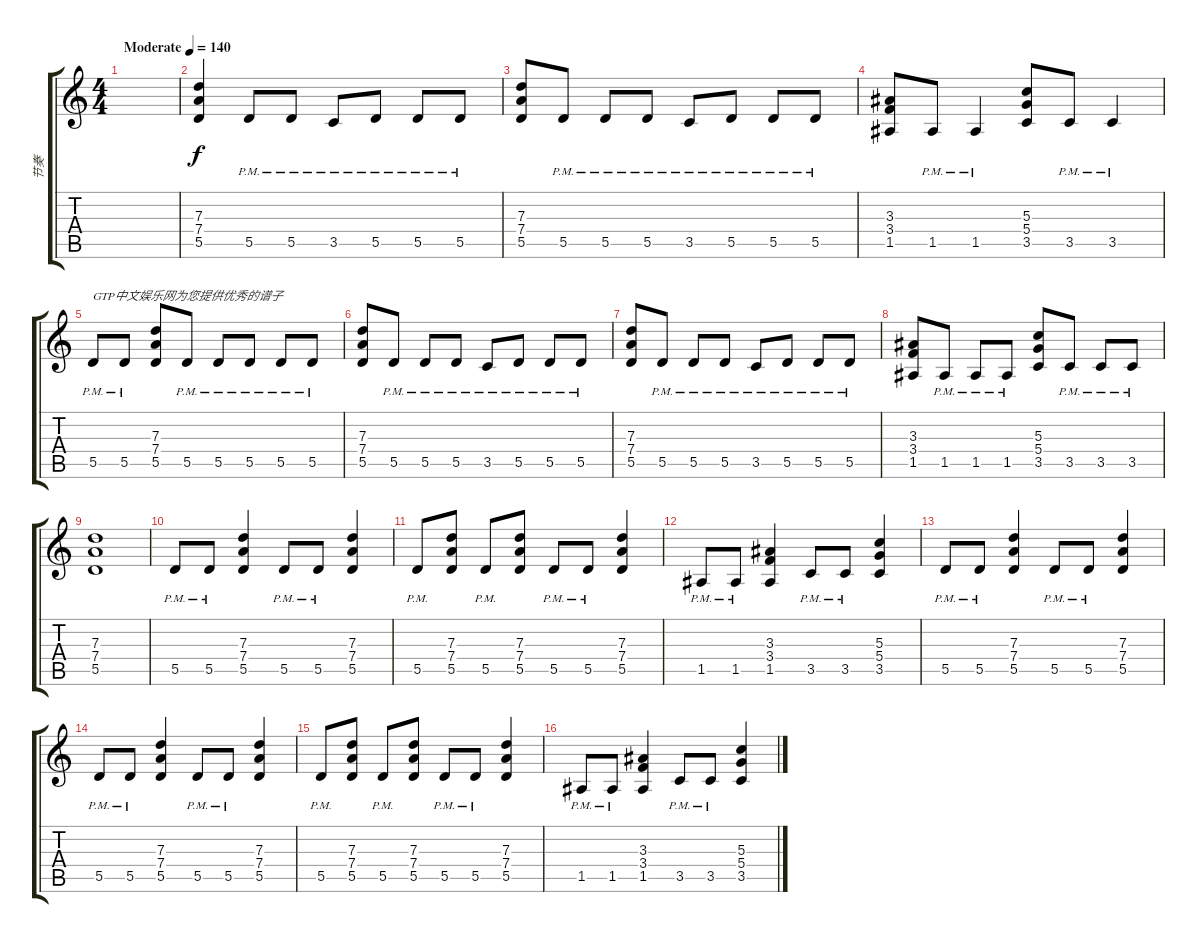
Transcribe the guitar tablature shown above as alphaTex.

\track ("节奏" "节奏") {instrument overdrivenguitar}
\staff {score tabs}
\tuning (E4 B3 G3 D3 A2 E2) {hide}
\ts (4 4)
\tempo (140 "Moderate")
\clef g2
\ks c
|
(7.3 7.4 5.5).4 5.5{pm}.8 5.5{pm}.8 3.5{pm}.8 5.5{pm}.8 5.5{pm}.8 5.5{pm}.8 |
(7.3 7.4 5.5).8 5.5{pm}.8 5.5{pm}.8 5.5{pm}.8 3.5{pm}.8 5.5{pm}.8 5.5{pm}.8 5.5{pm}.8 |
(3.3 3.4 1.5).8 1.5{pm}.8 1.5{pm}.4 (5.3 5.4 3.5).8 3.5{pm}.8 3.5{pm}.4 |
5.5{pm}.8{txt "GTP中文娱乐网为您提供优秀的谱子"} 5.5{pm}.8 (7.3 7.4 5.5).8 5.5{pm}.8 5.5{pm}.8 5.5{pm}.8 5.5{pm}.8 5.5{pm}.8 |
(7.3 7.4 5.5).8 5.5{pm}.8 5.5{pm}.8 5.5{pm}.8 3.5{pm}.8 5.5{pm}.8 5.5{pm}.8 5.5{pm}.8 |
(7.3 7.4 5.5).8 5.5{pm}.8 5.5{pm}.8 5.5{pm}.8 3.5{pm}.8 5.5{pm}.8 5.5{pm}.8 5.5{pm}.8 |
(3.3 3.4 1.5).8 1.5{pm}.8 1.5{pm}.8 1.5{pm}.8 (5.3 5.4 3.5).8 3.5{pm}.8 3.5{pm}.8 3.5{pm}.8 |
(7.3 7.4 5.5).1 |
5.5{pm}.8 5.5{pm}.8 (7.3 7.4 5.5).4 5.5{pm}.8 5.5{pm}.8 (7.3 7.4 5.5).4 |
5.5{pm}.8 (7.3 7.4 5.5).8 5.5{pm}.8 (7.3 7.4 5.5).8 5.5{pm}.8 5.5{pm}.8 (7.3 7.4 5.5).4 |
1.5{pm}.8 1.5{pm}.8 (3.3 3.4 1.5).4 3.5{pm}.8 3.5{pm}.8 (5.3 5.4 3.5).4 |
5.5{pm}.8 5.5{pm}.8 (7.3 7.4 5.5).4 5.5{pm}.8 5.5{pm}.8 (7.3 7.4 5.5).4 |
5.5{pm}.8 5.5{pm}.8 (7.3 7.4 5.5).4 5.5{pm}.8 5.5{pm}.8 (7.3 7.4 5.5).4 |
5.5{pm}.8 (7.3 7.4 5.5).8 5.5{pm}.8 (7.3 7.4 5.5).8 5.5{pm}.8 5.5{pm}.8 (7.3 7.4 5.5).4 |
1.5{pm}.8 1.5{pm}.8 (3.3 3.4 1.5).4 3.5{pm}.8 3.5{pm}.8 (5.3 5.4 3.5).4
